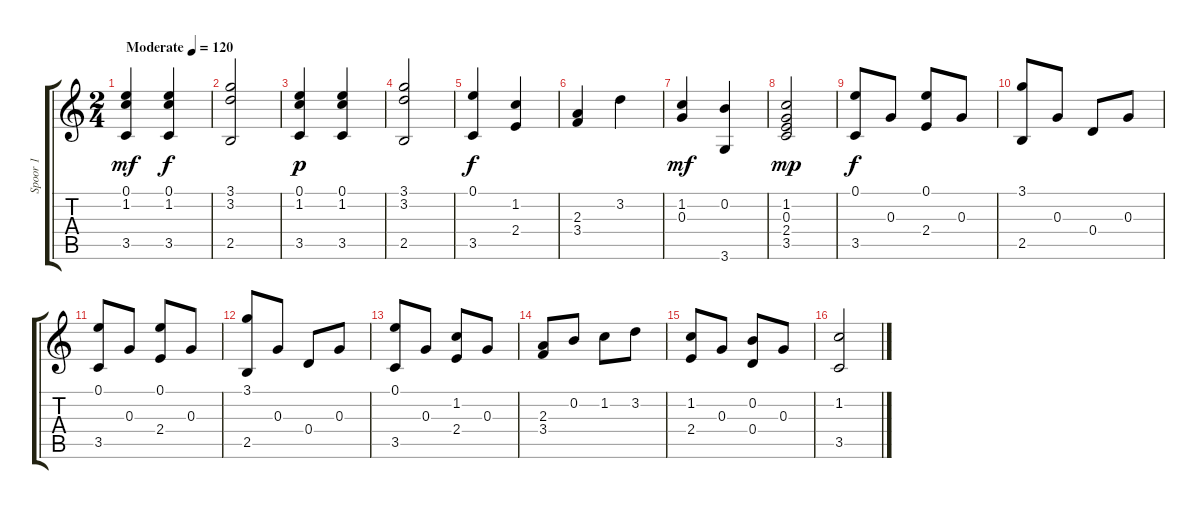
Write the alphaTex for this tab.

\track ("Spoor 1" "Spoor 1") {instrument acousticguitarnylon}
\staff {score tabs}
\tuning (E4 B3 G3 D3 A2 E2) {hide}
\ts (2 4)
\tempo (120 "Moderate")
\clef g2
\ks c
(0.1 1.2 3.5).4{dy mf instrument acousticguitarnylon} (0.1 1.2 3.5).4{dy f} |
(3.1 3.2 2.5).2 |
(0.1 1.2 3.5).4{dy p} (0.1 1.2 3.5).4 |
(3.1 3.2 2.5).2 |
(0.1 3.5).4{dy f} (1.2 2.4).4 |
(2.3 3.4).4 3.2.4 |
(1.2 0.3).4{dy mf} (0.2 3.6).4 |
(1.2 0.3 2.4 3.5).2{dy mp} |
(0.1 3.5).8{dy f} 0.3.8 (0.1 2.4).8 0.3.8 |
(3.1 2.5).8 0.3.8 0.4.8 0.3.8 |
(0.1 3.5).8 0.3.8 (0.1 2.4).8 0.3.8 |
(3.1 2.5).8 0.3.8 0.4.8 0.3.8 |
(0.1 3.5).8 0.3.8 (1.2 2.4).8 0.3.8 |
(2.3 3.4).8 0.2.8 1.2.8 3.2.8 |
(1.2 2.4).8 0.3.8 (0.2 0.4).8 0.3.8 |
(1.2 3.5).2
